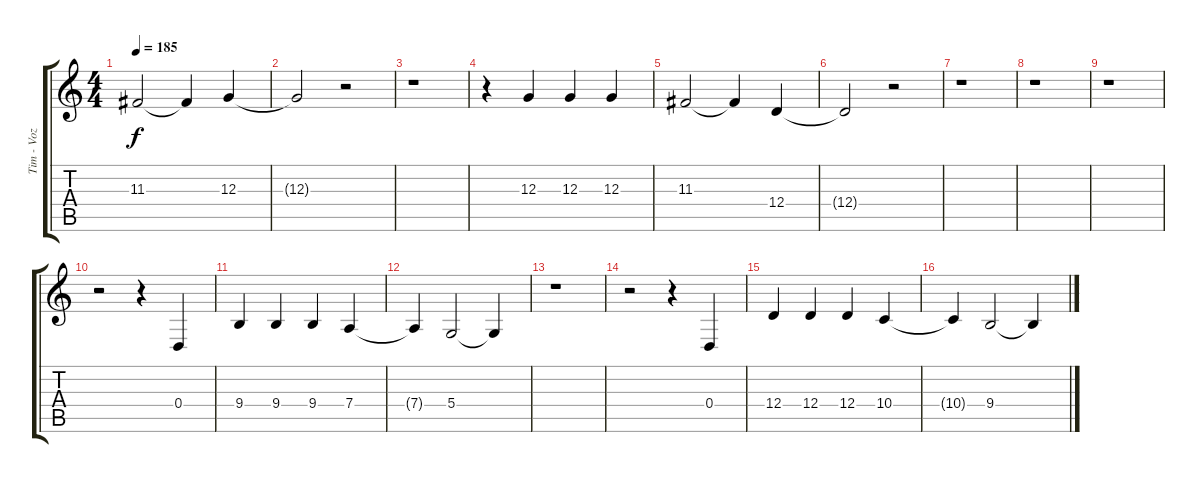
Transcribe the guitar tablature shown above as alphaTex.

\track ("Tim - Voz" "Tim - Voz") {instrument tenorsax}
\staff {score tabs}
\tuning (E4 B3 G3 D3 A2 E2) {hide}
\ts (4 4)
\tempo 185
\clef g2
\ks c
11.3.2{dy f} 11.3{t}.4 12.3.4 |
12.3{t}.2 r.2 |
r.1 |
r.4 12.3.4 12.3.4 12.3.4 |
11.3.2 11.3{t}.4 12.4.4 |
12.4{t}.2 r.2 |
r.1 |
r.1 |
r.1 |
r.2 r.4 0.4.4 |
9.4.4 9.4.4 9.4.4 7.4.4 |
7.4{t}.4 5.4.2 5.4{t}.4 |
r.1 |
r.2 r.4 0.4.4 |
12.4.4 12.4.4 12.4.4 10.4.4 |
10.4{t}.4 9.4.2 9.4{t}.4
